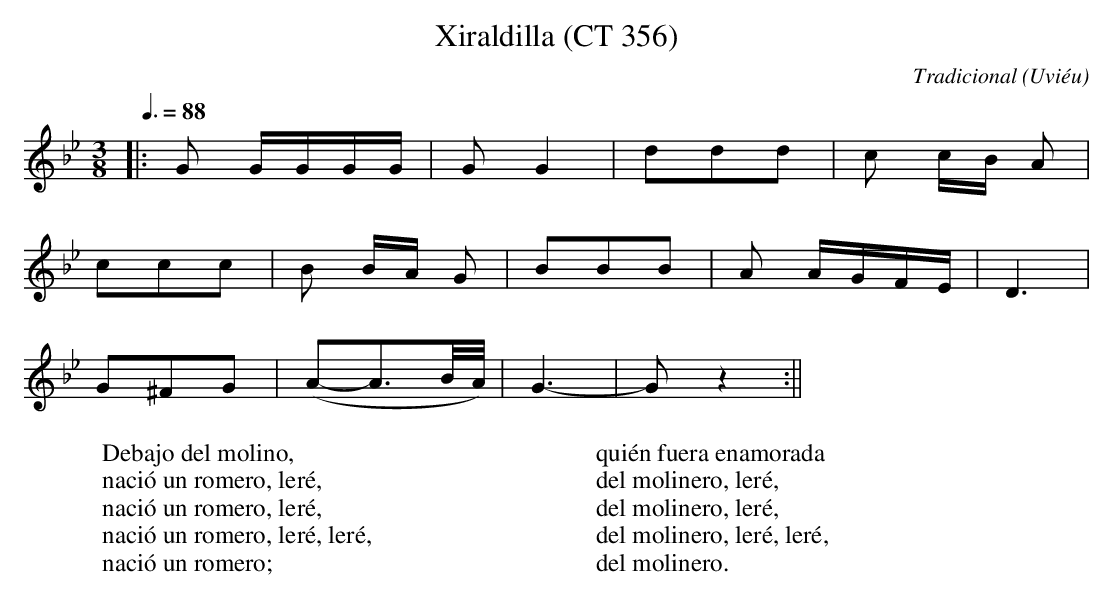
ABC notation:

X:1
T:Xiraldilla (CT 356)
C:Tradicional
O:Uviéu
M:3/8
L:1/8
Q:3/8=88
W:Debajo del molino,
W:nació un romero, leré,
W:nació un romero, leré,
W:nació un romero, leré, leré,
W:nació un romero;
W:
W:quién fuera enamorada
W:del molinero, leré,
W:del molinero, leré,
W:del molinero, leré, leré,
W:del molinero.
K:Gm
|: G G/G/G/G/|G G2|ddd|c c/B/ A|
ccc|B B/A/ G|BBB|A A/G/F/E/|D3|
G^FG|(A-A3/2B/4A/4)|G3-|G z2 :||
